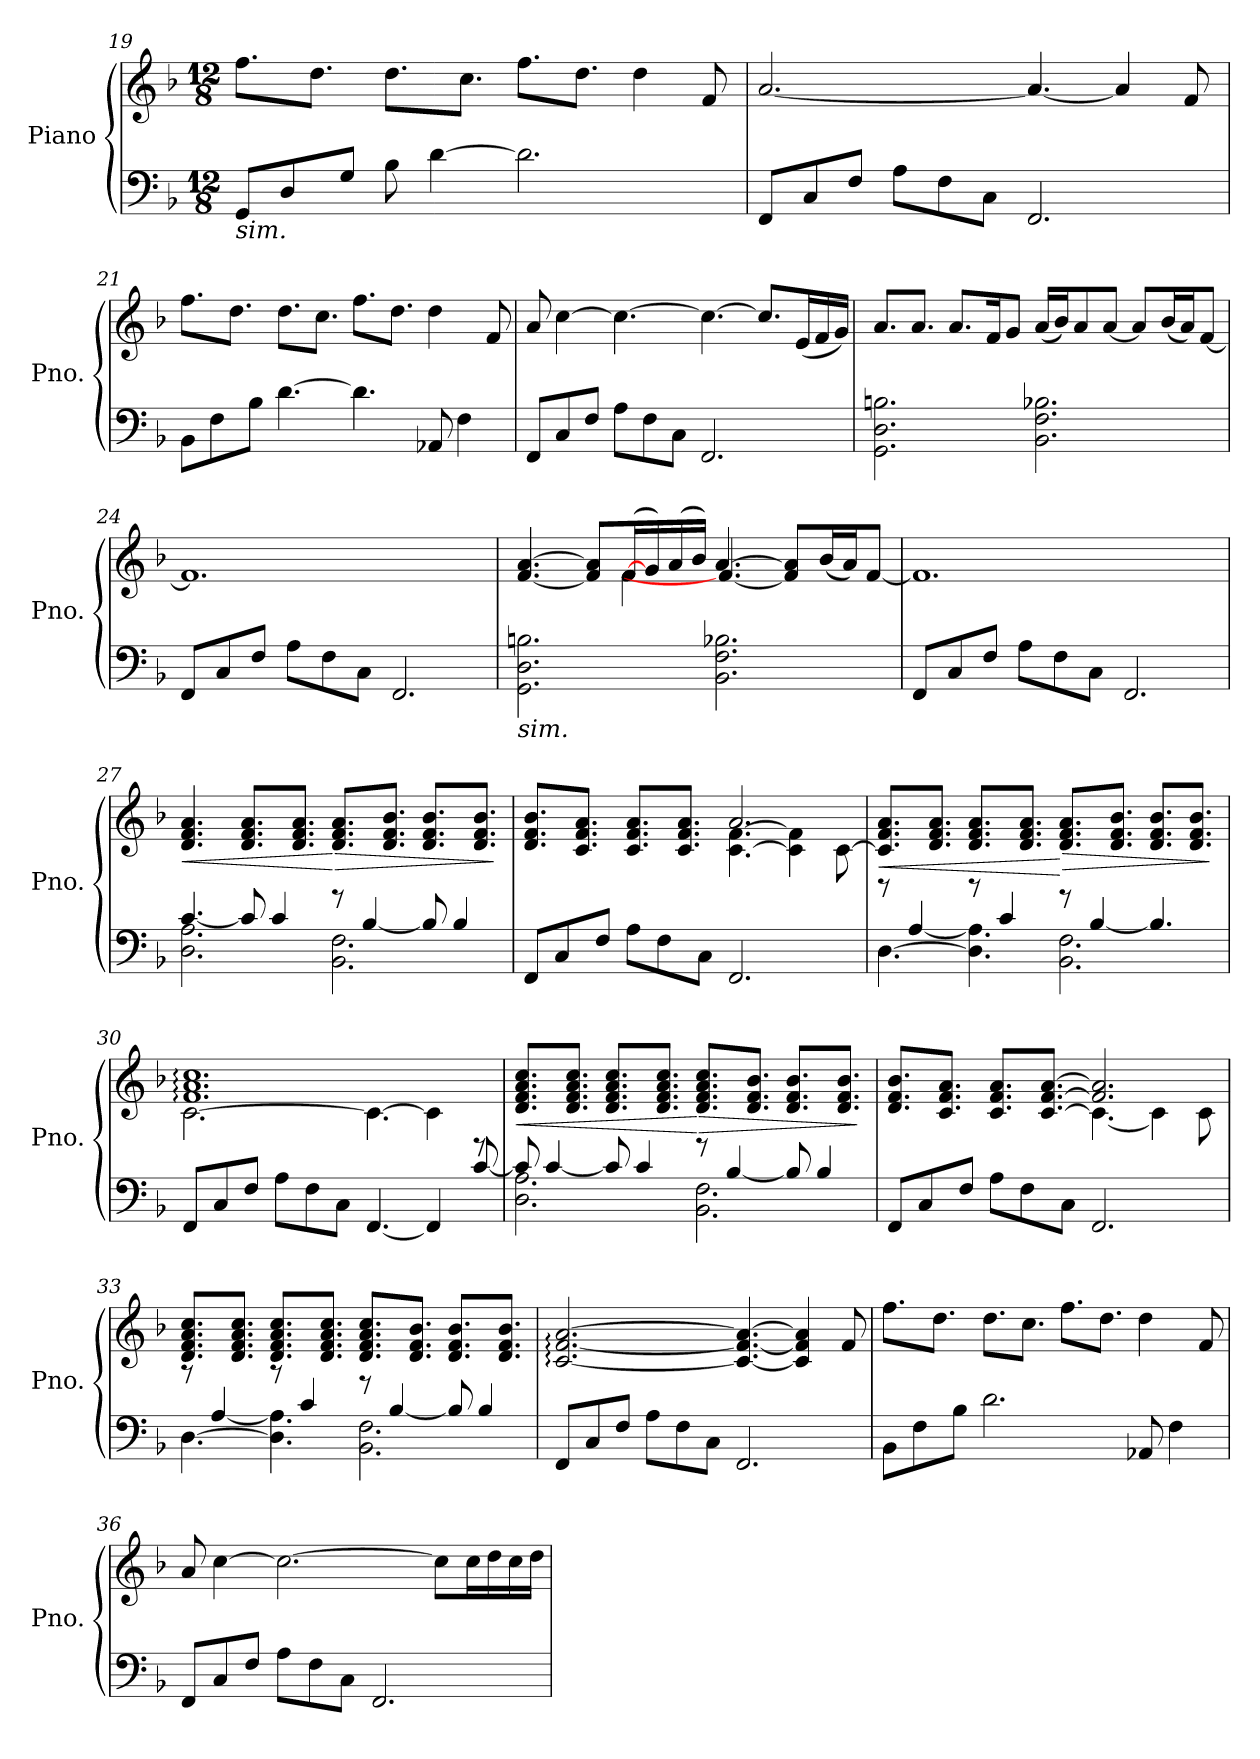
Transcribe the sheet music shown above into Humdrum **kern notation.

**kern	**kern	**dynam
*part1	*part1	*part1
*staff2	*staff1	*staff1/2
*I"Piano	*	*
*I'Pno.	*	*
*clefF4	*clefG2	*
*k[b-]	*k[b-]	*
*M12/8	*M12/8	*
=19	=19	=19
!LO:TX:b:i:t=sim.	!	!
8GG/L	8.ff\L	.
8D/	.	.
.	8.dd\J	.
8G/J	.	.
8B-\	8.dd\L	.
[4d\	.	.
.	8.cc\J	.
2.d\]	8.ff\L	.
.	8.dd\J	.
.	4dd\	.
.	8f/	.
=20	=20	=20
8FF/L	[2.a/	.
8C/	.	.
8F/J	.	.
8A\L	.	.
8F\	.	.
8C\J	.	.
2.FF/	4.a/_	.
.	4a/]	.
.	8f/	.
!!LO:LB:g=z
=21	=21	=21
8BB-\L	8.ff\L	.
8F\	.	.
.	8.dd\J	.
8B-\J	.	.
[4.d\	8.dd\L	.
.	8.cc\J	.
4.d\]	8.ff\L	.
.	8.dd\J	.
8AA-X/	4dd\	.
4F\	.	.
.	8f/	.
=22	=22	=22
8FF/L	8a/	.
8C/	[4cc\	.
8F/J	.	.
8A\L	4.cc\_	.
8F\	.	.
8C\J	.	.
2.FF/	4.cc\_	.
.	8.cc/L]	.
.	(<16e/L	.
.	16f/	.
.	16g/JJ)	.
=23	=23	=23
2.GG\ 2.D\ 2.Bn\	8.a/L	.
.	8.a/J	.
.	8.a/L	.
.	16f/K	.
.	8g/J	.
2.BB-\ 2.F\ 2.B-X\	(<16a/LL	.
.	16b-/J)	.
.	8a/	.
.	[8a/J	.
.	8a/L]	.
.	(<16b-/L	.
.	16a/J)	.
.	[8f/J	.
!!LO:LB:g=z
=24	=24	=24
8FF/L	1.f]	.
8C/	.	.
8F/J	.	.
8A\L	.	.
8F\	.	.
8C\J	.	.
2.FF/	.	.
=25	=25	=25
*	*^	*
!LO:TX:b:i:t=sim.	!	!	!
2.GG\ 2.D\ 2.Bn\	[4.f/ [4.a/	2ryy	.
.	8f/] 8a/]L	.	.
.	(>[16f/L	4f\	.
.	16g/)	.	.
.	(>16a/	.	.
.	16b-/JJ)	.	.
2.BB-\ 2.F\ 2.B-X\	[4.a/	4.f/_	.
.	8f/] 8a/]L	8ryy	.
.	(<16b-/L	4ryy	.
.	16a/J)	.	.
.	[8f/J	.	.
*	*v	*v	*
=26	=26	=26
8FF/L	1.f]	.
8C/	.	.
8F/J	.	.
8A\L	.	.
8F\	.	.
8C\J	.	.
2.FF/	.	.
=27	=27	=27
*^	*	*
!	!	!	!LO:HP:b
2.D\ 2.A\	[4.c/	4.d/ 4.f/ 4.a/	<
.	8c/]	8.d/ 8.f/ 8.a/L	.
.	4c/	.	.
.	.	8.d/ 8.f/ 8.a/J	.
!	!	!	!LO:HP:n=1:b
2.BB-\ 2.F\	8rg	8.d/ 8.f/ 8.a/L	[ >
.	[4B-/	.	.
.	.	8.d/ 8.f/ 8.b-/J	.
.	8B-/]	8.d/ 8.f/ 8.b-/L	.
.	4B-/	.	.
.	.	8.d/ 8.f/ 8.b-/J	.
*v	*v	*	*
.	.	]
!!LO:LB:g=z
=28	=28	=28
*	*^	*
8FF/L	8.d/ 8.f/ 8.b-/L	2.ryy	.
8C/	.	.	.
.	8.c/ 8.f/ 8.a/J	.	.
8F/J	.	.	.
8A\L	8.c/ 8.f/ 8.a/L	.	.
8F\	.	.	.
.	8.c/ 8.f/ 8.a/J	.	.
8C\J	.	.	.
2.FF/	[4.c\ [4.f\	2.a/	.
.	4c\] 4f\]	.	.
.	[8c\	.	.
*	*v	*v	*
=29	=29	=29
*^	*	*
!	!	!	!LO:HP:b
[4.D\	8rb	8.c/] 8.f/ 8.a/L	<
.	[4A/	.	.
.	.	8.d/ 8.f/ 8.a/J	.
4.D\] 4.A\]	8rb	8.d/ 8.f/ 8.a/L	.
.	4c/	.	.
.	.	8.d/ 8.f/ 8.a/J	.
!	!	!	!LO:HP:n=1:b
2.BB-\ 2.F\	8rg	8.d/ 8.f/ 8.a/L	[ >
.	[4B-/	.	.
.	.	8.d/ 8.f/ 8.b-/J	.
.	4.B-/]	8.d/ 8.f/ 8.b-/L	.
.	.	8.d/ 8.f/ 8.b-/J	.
*v	*v	*	*
.	.	]
=30	=30	=30
*	*^	*
8FF/L	[2.c\	1.f: 1.a: 1.cc:	.
8C/	.	.	.
8F/J	.	.	.
8A\L	.	.	.
8F\	.	.	.
8C\J	.	.	.
[4.FF/	4.c\_	.	.
4FF/]	4c\]	.	.
[8c/	8rD	.	.
*	*v	*v	*
!!LO:LB:g=z
=31	=31	=31
*^	*	*
!	!	!	!LO:HP:b
2.D\ 2.A\	8c/]	8.d/ 8.f/ 8.a/ 8.cc/L	<
.	[4c/	.	.
.	.	8.d/ 8.f/ 8.a/ 8.cc/J	.
.	8c/]	8.d/ 8.f/ 8.a/ 8.cc/L	.
.	4c/	.	.
.	.	8.d/ 8.f/ 8.a/ 8.cc/J	.
!	!	!	!LO:HP:n=1:b
2.BB-\ 2.F\	8rg	8.d/ 8.f/ 8.a/ 8.cc/L	[ >
.	[4B-/	.	.
.	.	8.d/ 8.f/ 8.b-/J	.
.	8B-/]	8.d/ 8.f/ 8.b-/L	.
.	4B-/	.	.
.	.	8.d/ 8.f/ 8.b-/J	.
*v	*v	*	*
.	.	]
=32	=32	=32
*	*^	*
8FF/L	8.d/ 8.f/ 8.b-/L	2.ryy	.
8C/	.	.	.
.	8.c/ 8.f/ 8.a/J	.	.
8F/J	.	.	.
8A\L	8.c/ 8.f/ 8.a/L	.	.
8F\	.	.	.
.	[8.c/ [8.f/ [8.a/J	.	.
8C\J	.	.	.
2.FF/	2.f/] 2.a/]	4.c\_	.
.	.	4c\]	.
.	.	8c\	.
*	*v	*v	*
=33	=33	=33
*^	*	*
[4.D\	8rb	8.d/ 8.f/ 8.a/ 8.cc/L	.
.	[4A/	.	.
.	.	8.d/ 8.f/ 8.a/ 8.cc/J	.
4.D\] 4.A\]	8rb	8.d/ 8.f/ 8.a/ 8.cc/L	.
.	4c/	.	.
.	.	8.d/ 8.f/ 8.a/ 8.cc/J	.
2.BB-\ 2.F\	8rg	8.d/ 8.f/ 8.a/ 8.cc/L	.
.	[4B-/	.	.
.	.	8.d/ 8.f/ 8.b-/J	.
.	8B-/]	8.d/ 8.f/ 8.b-/L	.
.	4B-/	.	.
.	.	8.d/ 8.f/ 8.b-/J	.
*v	*v	*	*
!!LO:PB:g=z
=34	=34	=34
8FF/L	[2.c/: [2.f/: [2.a/:	.
8C/	.	.
8F/J	.	.
8A\L	.	.
8F\	.	.
8C\J	.	.
2.FF/	4.c/_ 4.f/_ 4.a/_	.
.	4c/] 4f/] 4a/]	.
.	8f/	.
=35	=35	=35
8BB-\L	8.ff\L	.
8F\	.	.
.	8.dd\J	.
8B-\J	.	.
2.d\	8.dd\L	.
.	8.cc\J	.
.	8.ff\L	.
.	8.dd\J	.
8AA-X/	4dd\	.
4F\	.	.
.	8f/	.
=36	=36	=36
8FF/L	8a/	.
8C/	[4cc\	.
8F/J	.	.
8A\L	2.cc\_	.
8F\	.	.
8C\J	.	.
2.FF/	.	.
.	8cc\L]	.
.	16cc\L	.
.	16dd\	.
.	16cc\	.
.	16dd\JJ	.
=	=	=
*-	*-	*-
